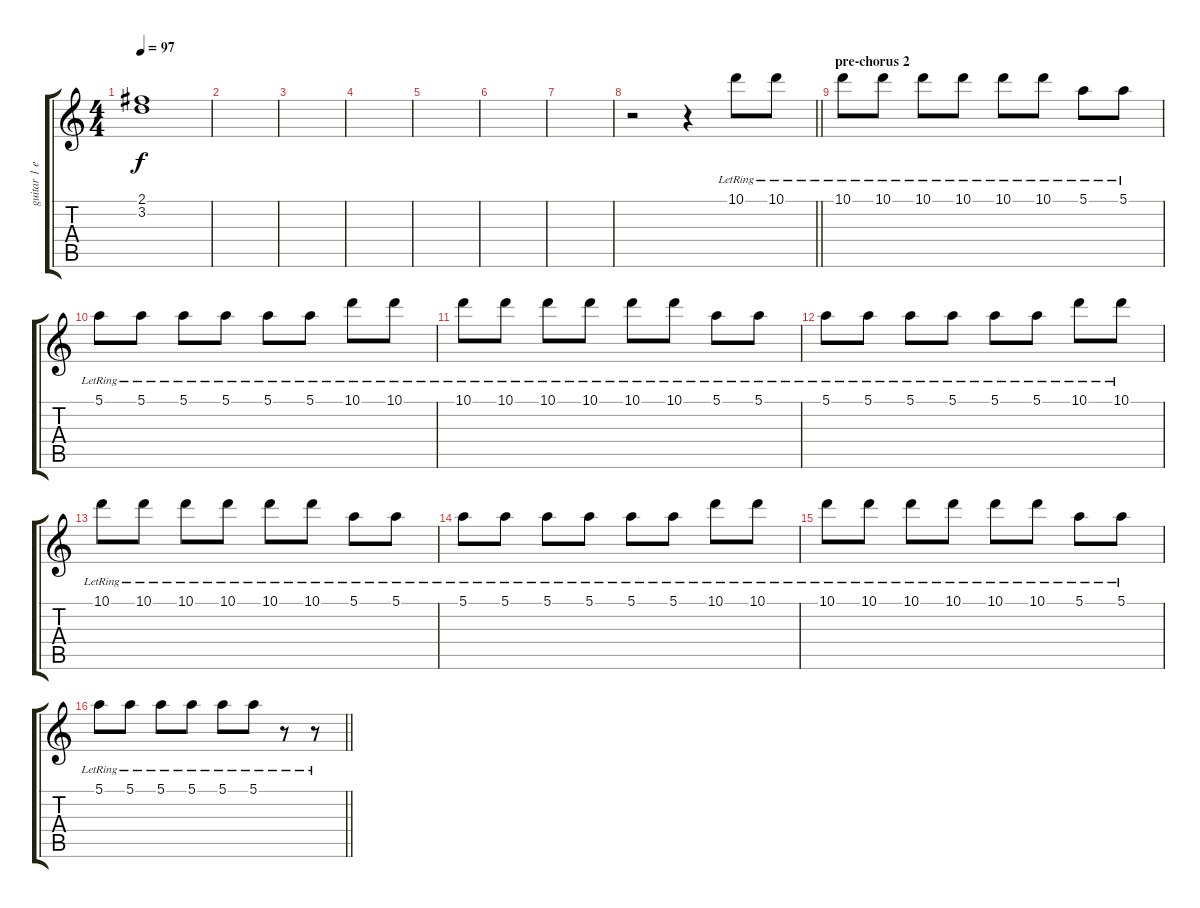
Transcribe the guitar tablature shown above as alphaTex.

\track ("guitar 1 electric" "guitar 1 e") {instrument electricguitarjazz}
\staff {score tabs}
\tuning (E4 B3 G3 D3 A2 E2) {hide}
\ts (4 4)
\tempo 97
\clef g2
\ks c
(2.1{t} 3.2{t}).1{dy f} |
|
|
|
|
|
|
\barLineRight lightlight
r.2 r.4 10.1{lr}.8{balance 8} 10.1{lr}.8 |
\section ("" "pre-chorus 2 ")
10.1{lr}.8 10.1{lr}.8 10.1{lr}.8 10.1{lr}.8 10.1{lr}.8 10.1{lr}.8 5.1{lr}.8 5.1{lr}.8 |
5.1{lr}.8 5.1{lr}.8 5.1{lr}.8 5.1{lr}.8 5.1{lr}.8 5.1{lr}.8 10.1{lr}.8 10.1{lr}.8 |
10.1{lr}.8 10.1{lr}.8 10.1{lr}.8 10.1{lr}.8 10.1{lr}.8 10.1{lr}.8 5.1{lr}.8 5.1{lr}.8 |
5.1{lr}.8 5.1{lr}.8 5.1{lr}.8 5.1{lr}.8 5.1{lr}.8 5.1{lr}.8 10.1{lr}.8 10.1{lr}.8 |
10.1{lr}.8 10.1{lr}.8 10.1{lr}.8 10.1{lr}.8 10.1{lr}.8 10.1{lr}.8 5.1{lr}.8 5.1{lr}.8 |
5.1{lr}.8 5.1{lr}.8 5.1{lr}.8 5.1{lr}.8 5.1{lr}.8 5.1{lr}.8 10.1{lr}.8 10.1{lr}.8 |
10.1{lr}.8 10.1{lr}.8 10.1{lr}.8 10.1{lr}.8 10.1{lr}.8 10.1{lr}.8 5.1{lr}.8 5.1{lr}.8 |
\barLineRight lightlight
5.1{lr}.8 5.1{lr}.8 5.1{lr}.8 5.1{lr}.8 5.1{lr}.8 5.1{lr}.8 r.8 r.8
